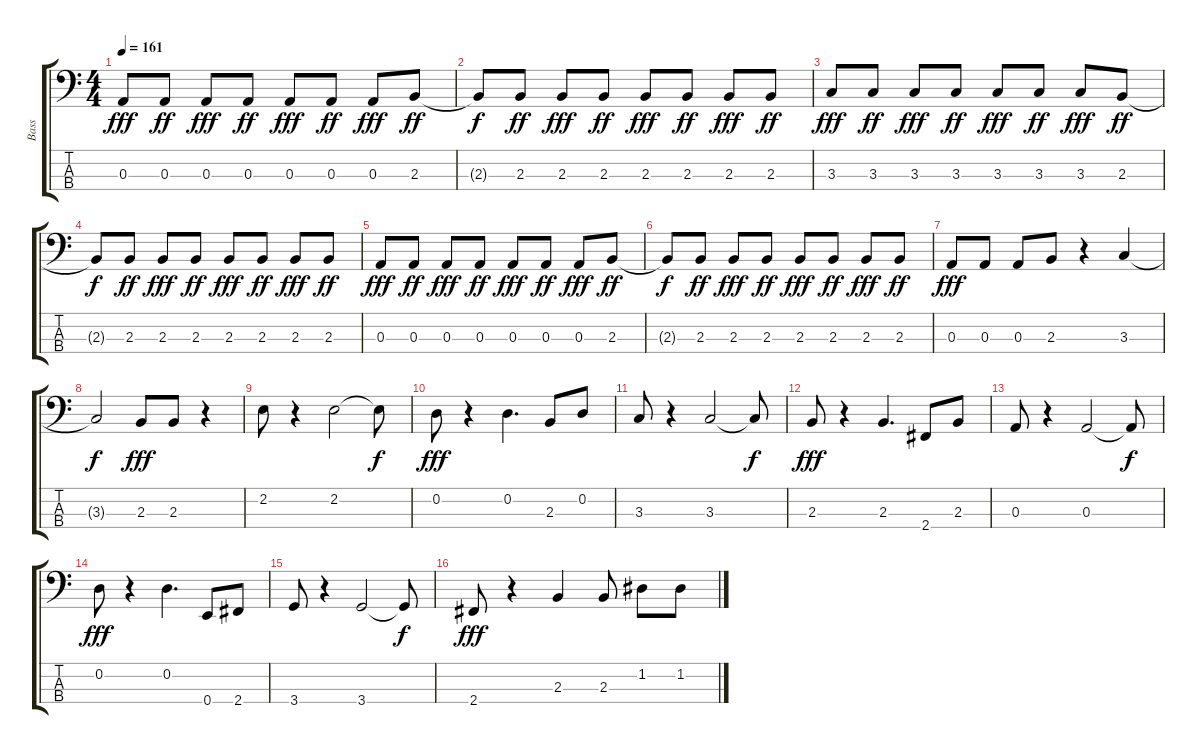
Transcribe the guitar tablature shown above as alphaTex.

\track ("Bass" "Bass") {instrument electricbasspick}
\staff {score tabs}
\tuning (G2 D2 A1 E1) {hide}
\ts (4 4)
\tempo 161
\clef f4
\ks c
0.3.8{dy fff} 0.3.8{dy ff} 0.3.8{dy fff} 0.3.8{dy ff} 0.3.8{dy fff} 0.3.8{dy ff} 0.3.8{dy fff} 2.3.8{dy ff} |
2.3{t}.8{dy f} 2.3.8{dy ff} 2.3.8{dy fff} 2.3.8{dy ff} 2.3.8{dy fff} 2.3.8{dy ff} 2.3.8{dy fff} 2.3.8{dy ff} |
3.3.8{dy fff} 3.3.8{dy ff} 3.3.8{dy fff} 3.3.8{dy ff} 3.3.8{dy fff} 3.3.8{dy ff} 3.3.8{dy fff} 2.3.8{dy ff} |
2.3{t}.8{dy f} 2.3.8{dy ff} 2.3.8{dy fff} 2.3.8{dy ff} 2.3.8{dy fff} 2.3.8{dy ff} 2.3.8{dy fff} 2.3.8{dy ff} |
0.3.8{dy fff} 0.3.8{dy ff} 0.3.8{dy fff} 0.3.8{dy ff} 0.3.8{dy fff} 0.3.8{dy ff} 0.3.8{dy fff} 2.3.8{dy ff} |
2.3{t}.8{dy f} 2.3.8{dy ff} 2.3.8{dy fff} 2.3.8{dy ff} 2.3.8{dy fff} 2.3.8{dy ff} 2.3.8{dy fff} 2.3.8{dy ff} |
0.3.8{dy fff} 0.3.8 0.3.8 2.3.8 r.4 3.3.4 |
3.3{t}.2{dy f} 2.3.8{dy fff} 2.3.8 r.4 |
2.2.8 r.4 2.2.2 2.2{t}.8{dy f} |
0.2.8{dy fff} r.4 0.2.4{d} 2.3.8 0.2.8 |
3.3.8 r.4 3.3.2 3.3{t}.8{dy f} |
2.3.8{dy fff} r.4 2.3.4{d} 2.4.8 2.3.8 |
0.3.8 r.4 0.3.2 0.3{t}.8{dy f} |
0.2.8{dy fff} r.4 0.2.4{d} 0.4.8 2.4.8 |
3.4.8 r.4 3.4.2 3.4{t}.8{dy f} |
2.4.8{dy fff} r.4 2.3.4 2.3.8 1.2.8 1.2.8
